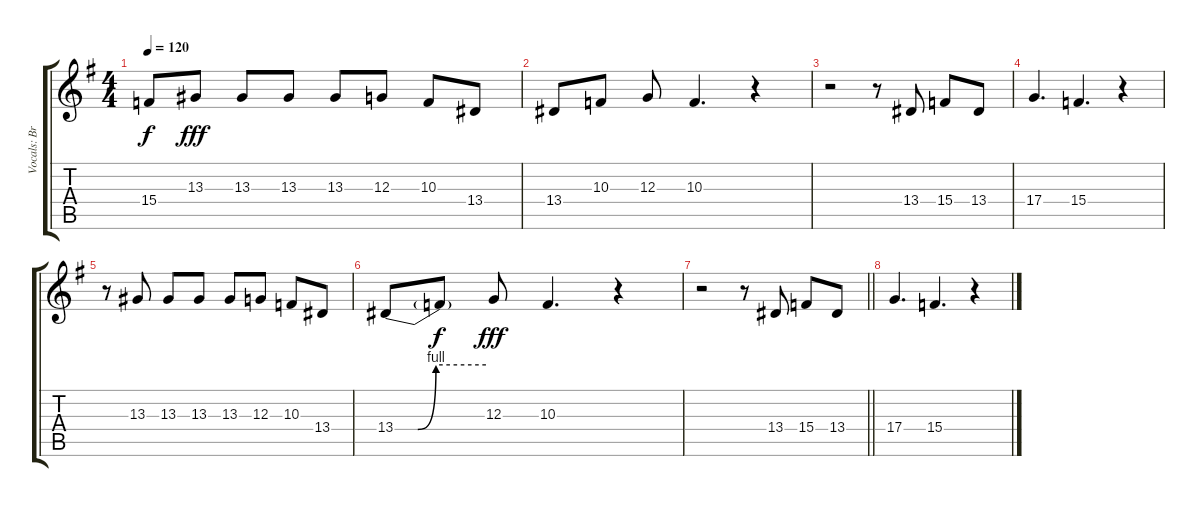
\track ("Vocals: Bret Michaels" "Vocals: Br") {instrument lead6voice}
\staff {score tabs}
\tuning (E4 B3 G3 D3 A2 E2) {hide}
\ts (4 4)
\tempo 120
\clef g2
\ks g
15.4{t}.8{dy f} 13.3.8{dy fff} 13.3.8 13.3.8 13.3.8 12.3.8 10.3.8 13.4.8 |
13.4.8 10.3.8 12.3.8 10.3.4{d} r.4 |
r.2 r.8 13.4.8{volume 16} 15.4.8 13.4.8 |
17.4.4{d} 15.4.4{d} r.4 |
r.8 13.3.8 13.3.8 13.3.8 13.3.8 12.3.8 10.3.8 13.4.8 |
13.4{be (custom 0 0 15 0 27 4 60 4)}.8 13.4{t}.8{dy f} 12.3.8{dy fff} 10.3.4{d} r.4 |
\barLineRight lightlight
r.2 r.8 13.4.8 15.4.8 13.4.8 |
17.4.4{d} 15.4.4{d} r.4
